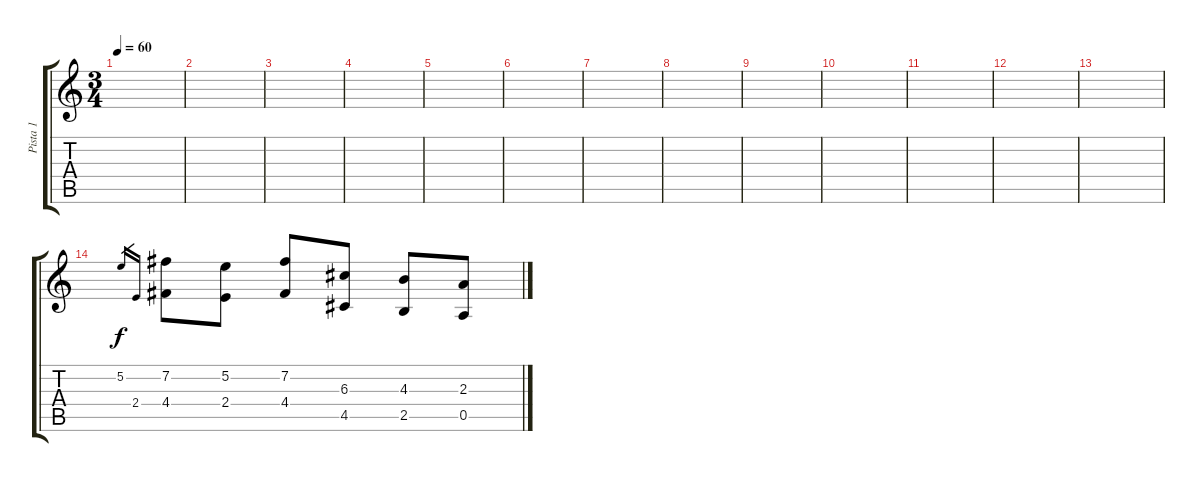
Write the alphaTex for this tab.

\track ("Pista 1" "Pista 1") {instrument distortionguitar}
\staff {score tabs}
\tuning (E4 B3 G3 D3 A2 E2) {hide}
\ts (3 4)
\tempo 60
\clef g2
\ks c
|
|
|
|
|
|
|
|
|
|
|
|
|
5.2.16{gr} 2.4.16{gr} (7.2 4.4).8 (5.2 2.4).8 (7.2 4.4).8 (6.3 4.5).8 (4.3 2.5).8 (2.3 0.5).8
